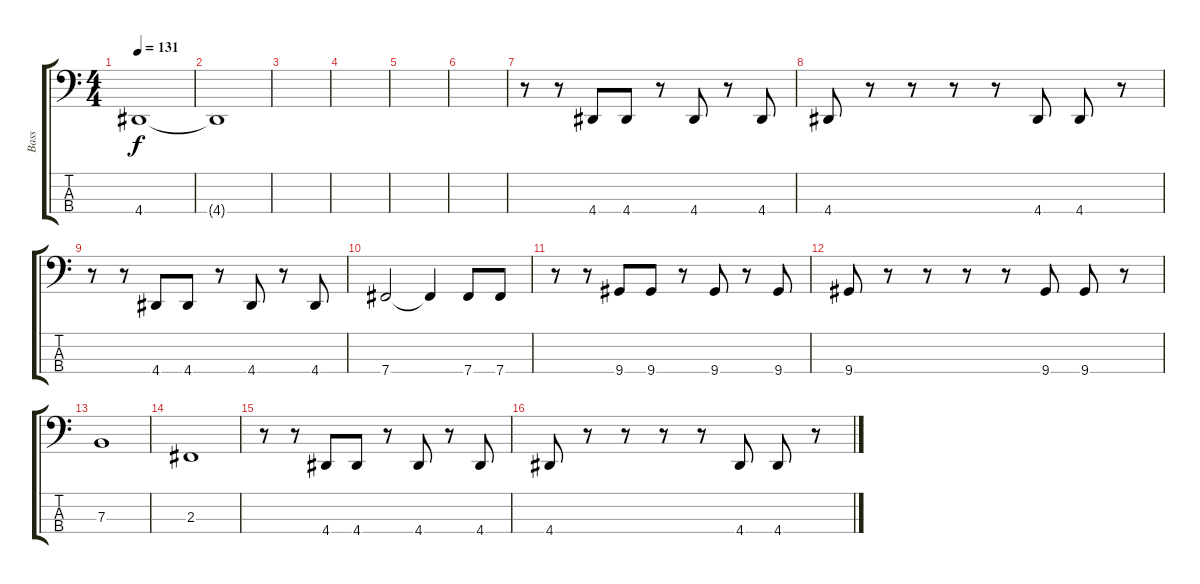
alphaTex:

\track ("Bass" "Bass") {instrument electricbassfinger}
\staff {score tabs}
\tuning (D2 A1 E1 B0) {hide}
\ts (4 4)
\tempo 131
\clef f4
\ks c
4.4{t}.1{dy f} |
4.4{t}.1 |
|
|
|
|
r.8 r.8 4.4.8 4.4.8 r.8 4.4.8 r.8 4.4.8 |
4.4.8 r.8 r.8 r.8 r.8 4.4.8 4.4.8 r.8 |
r.8 r.8 4.4.8 4.4.8 r.8 4.4.8 r.8 4.4.8 |
7.4.2 7.4{t}.4 7.4.8 7.4.8 |
r.8 r.8 9.4.8 9.4.8 r.8 9.4.8 r.8 9.4.8 |
9.4.8 r.8 r.8 r.8 r.8 9.4.8 9.4.8 r.8 |
7.3.1 |
2.3.1 |
r.8 r.8 4.4.8 4.4.8 r.8 4.4.8 r.8 4.4.8 |
4.4.8 r.8 r.8 r.8 r.8 4.4.8 4.4.8 r.8
